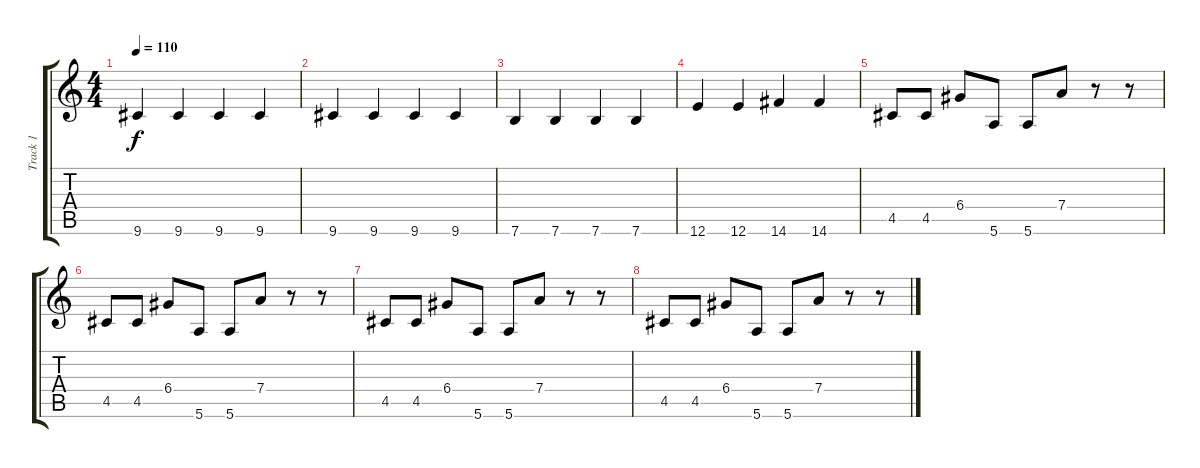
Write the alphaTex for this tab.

\track ("Track 1" "Track 1") {instrument distortionguitar}
\staff {score tabs}
\tuning (E4 B3 G3 D3 A2 E2) {hide}
\ts (4 4)
\tempo 110
\clef g2
\ks c
9.6.4{dy f} 9.6.4 9.6.4 9.6.4 |
9.6.4 9.6.4 9.6.4 9.6.4 |
7.6.4 7.6.4 7.6.4 7.6.4 |
12.6.4 12.6.4 14.6.4 14.6.4 |
4.5.8 4.5.8 6.4.8 5.6.8 5.6.8 7.4.8 r.8 r.8 |
4.5.8 4.5.8 6.4.8 5.6.8 5.6.8 7.4.8 r.8 r.8 |
4.5.8 4.5.8 6.4.8 5.6.8 5.6.8 7.4.8 r.8 r.8 |
4.5.8 4.5.8 6.4.8 5.6.8 5.6.8 7.4.8 r.8 r.8
